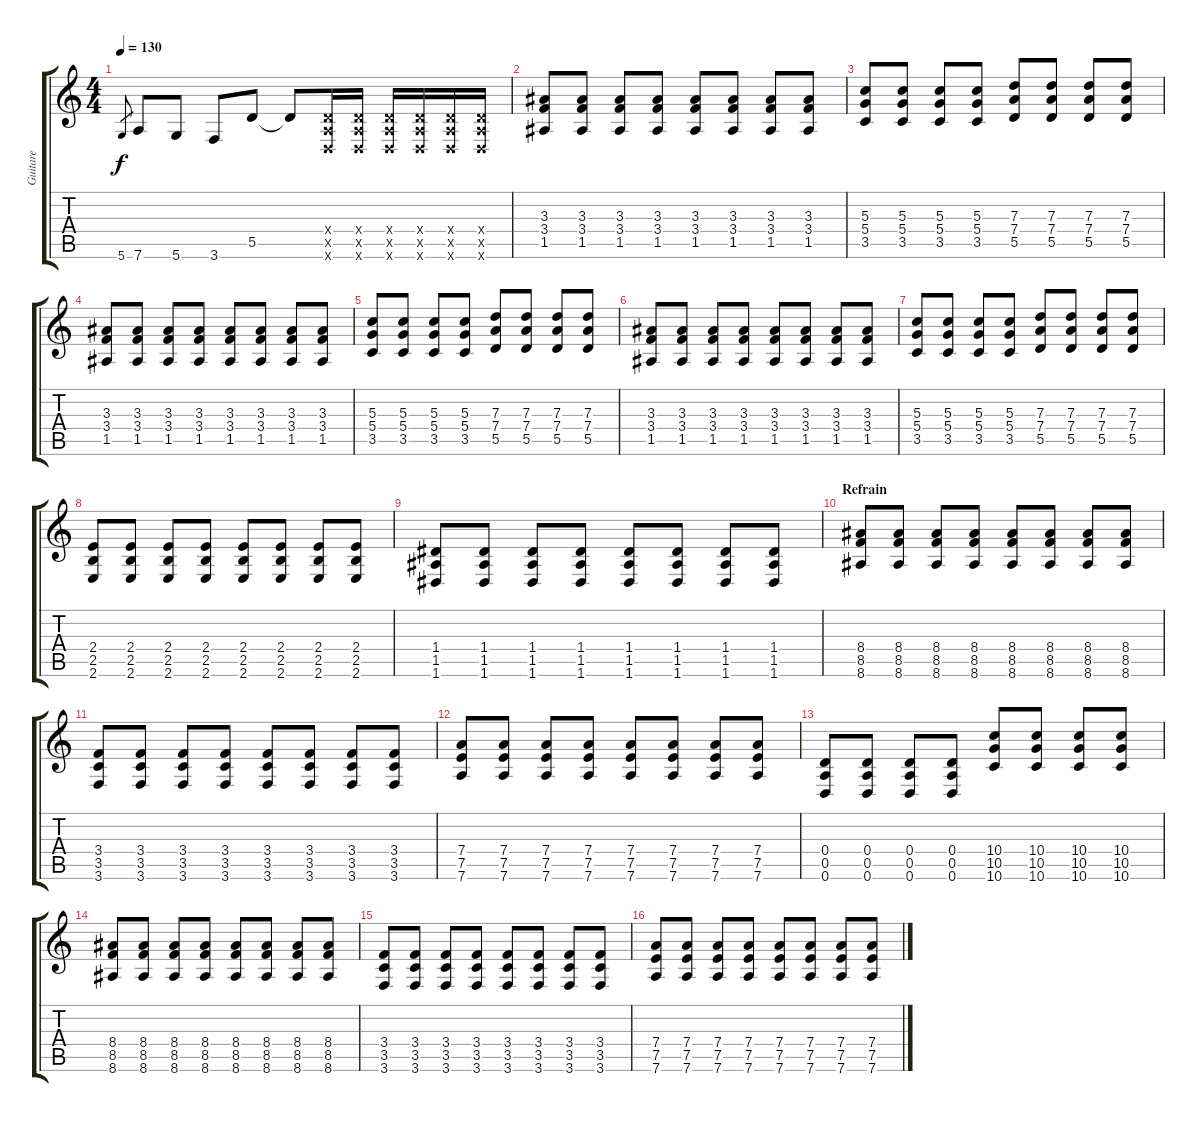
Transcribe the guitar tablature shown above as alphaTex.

\track ("Guitare" "Guitare") {instrument distortionguitar}
\staff {score tabs}
\tuning (E4 B3 G3 D3 A2 D2) {hide}
\ts (4 4)
\tempo 130
\clef g2
\ks c
5.6.8{gr dy f} 7.6.8 5.6.8 3.6.8 5.5.8 5.5{t}.8 (0.4{x} 0.5{x} 0.6{x}).16 (0.4{x} 0.5{x} 0.6{x}).16 (0.4{x} 0.5{x} 0.6{x}).16 (0.4{x} 0.5{x} 0.6{x}).16 (0.4{x} 0.5{x} 0.6{x}).16 (0.4{x} 0.5{x} 0.6{x}).16 |
(3.3 3.4 1.5).8 (3.3 3.4 1.5).8 (3.3 3.4 1.5).8 (3.3 3.4 1.5).8 (3.3 3.4 1.5).8 (3.3 3.4 1.5).8 (3.3 3.4 1.5).8 (3.3 3.4 1.5).8 |
(5.3 5.4 3.5).8 (5.3 5.4 3.5).8 (5.3 5.4 3.5).8 (5.3 5.4 3.5).8 (7.3 7.4 5.5).8 (7.3 7.4 5.5).8 (7.3 7.4 5.5).8 (7.3 7.4 5.5).8 |
(3.3 3.4 1.5).8 (3.3 3.4 1.5).8 (3.3 3.4 1.5).8 (3.3 3.4 1.5).8 (3.3 3.4 1.5).8 (3.3 3.4 1.5).8 (3.3 3.4 1.5).8 (3.3 3.4 1.5).8 |
(5.3 5.4 3.5).8 (5.3 5.4 3.5).8 (5.3 5.4 3.5).8 (5.3 5.4 3.5).8 (7.3 7.4 5.5).8 (7.3 7.4 5.5).8 (7.3 7.4 5.5).8 (7.3 7.4 5.5).8 |
(3.3 3.4 1.5).8 (3.3 3.4 1.5).8 (3.3 3.4 1.5).8 (3.3 3.4 1.5).8 (3.3 3.4 1.5).8 (3.3 3.4 1.5).8 (3.3 3.4 1.5).8 (3.3 3.4 1.5).8 |
(5.3 5.4 3.5).8 (5.3 5.4 3.5).8 (5.3 5.4 3.5).8 (5.3 5.4 3.5).8 (7.3 7.4 5.5).8 (7.3 7.4 5.5).8 (7.3 7.4 5.5).8 (7.3 7.4 5.5).8 |
(2.4 2.5 2.6).8 (2.4 2.5 2.6).8 (2.4 2.5 2.6).8 (2.4 2.5 2.6).8 (2.4 2.5 2.6).8 (2.4 2.5 2.6).8 (2.4 2.5 2.6).8 (2.4 2.5 2.6).8 |
(1.4 1.5 1.6).8 (1.4 1.5 1.6).8 (1.4 1.5 1.6).8 (1.4 1.5 1.6).8 (1.4 1.5 1.6).8 (1.4 1.5 1.6).8 (1.4 1.5 1.6).8 (1.4 1.5 1.6).8 |
\section ("" "Refrain")
(8.4 8.5 8.6).8 (8.4 8.5 8.6).8 (8.4 8.5 8.6).8 (8.4 8.5 8.6).8 (8.4 8.5 8.6).8 (8.4 8.5 8.6).8 (8.4 8.5 8.6).8 (8.4 8.5 8.6).8 |
(3.4 3.5 3.6).8 (3.4 3.5 3.6).8 (3.4 3.5 3.6).8 (3.4 3.5 3.6).8 (3.4 3.5 3.6).8 (3.4 3.5 3.6).8 (3.4 3.5 3.6).8 (3.4 3.5 3.6).8 |
(7.4 7.5 7.6).8 (7.4 7.5 7.6).8 (7.4 7.5 7.6).8 (7.4 7.5 7.6).8 (7.4 7.5 7.6).8 (7.4 7.5 7.6).8 (7.4 7.5 7.6).8 (7.4 7.5 7.6).8 |
(0.4 0.5 0.6).8 (0.4 0.5 0.6).8 (0.4 0.5 0.6).8 (0.4 0.5 0.6).8 (10.4 10.5 10.6).8 (10.4 10.5 10.6).8 (10.4 10.5 10.6).8 (10.4 10.5 10.6).8 |
(8.4 8.5 8.6).8 (8.4 8.5 8.6).8 (8.4 8.5 8.6).8 (8.4 8.5 8.6).8 (8.4 8.5 8.6).8 (8.4 8.5 8.6).8 (8.4 8.5 8.6).8 (8.4 8.5 8.6).8 |
(3.4 3.5 3.6).8 (3.4 3.5 3.6).8 (3.4 3.5 3.6).8 (3.4 3.5 3.6).8 (3.4 3.5 3.6).8 (3.4 3.5 3.6).8 (3.4 3.5 3.6).8 (3.4 3.5 3.6).8 |
(7.4 7.5 7.6).8 (7.4 7.5 7.6).8 (7.4 7.5 7.6).8 (7.4 7.5 7.6).8 (7.4 7.5 7.6).8 (7.4 7.5 7.6).8 (7.4 7.5 7.6).8 (7.4 7.5 7.6).8
